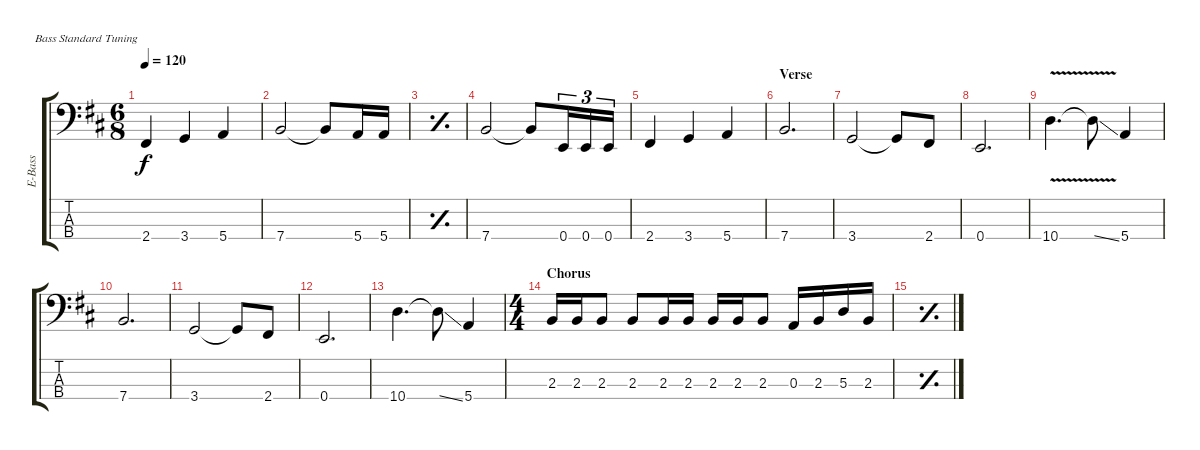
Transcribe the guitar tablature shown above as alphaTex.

\defaultSystemsLayout 4
\bracketExtendMode groupsimilarinstruments
\otherSystemsTrackNameOrientation horizontal
\track ("Electric Bass" "E-Bass") {multiBarRest instrument electricbassfinger}
\staff {score tabs}
\tuning (G2 D2 A1 E1)
\ts (6 8)
\tempo 120
\clef f4
\ks d
2.4{acc #}.4{dy f beam Up} 3.4{acc forcenatural}.4{beam Up} 5.4{acc forcenatural}.4{beam Up} |
7.4{acc forcenatural}.2{beam Up} 7.4{t acc forcenatural}.8{beam Up} 5.4{acc forcenatural}.16{beam Up} 5.4{acc forcenatural}.16{beam Up} |
\simile simple
|
\simile none
7.4{acc forcenatural}.2{beam Up} 7.4{t acc forcenatural}.8{beam Up beam merge} 0.4{acc forcenatural}.16{tu (3 2) beam Up} 0.4{acc forcenatural}.16{tu (3 2) beam Up} 0.4{acc forcenatural}.16{tu (3 2) beam Up} |
2.4{acc #}.4{beam Up} 3.4{acc forcenatural}.4{beam Up} 5.4{acc forcenatural}.4{beam Up} |
\section ("" "Verse")
7.4{acc forcenatural}.2{d beam Up} |
3.4{acc forcenatural}.2{beam Up} 3.4{t acc forcenatural}.8{beam Up} 2.4{acc #}.8{beam Up} |
0.4{acc forcenatural}.2{d beam Up} |
10.4{v acc forcenatural}.4{d beam Down} 10.4{v ss t acc forcenatural}.8{beam Down} 5.4{acc forcenatural}.4{beam Up} |
7.4{acc forcenatural}.2{d beam Up} |
3.4{acc forcenatural}.2{beam Up} 3.4{t acc forcenatural}.8{beam Up} 2.4{acc #}.8{beam Up} |
0.4{acc forcenatural}.2{d beam Up} |
10.4{acc forcenatural}.4{d beam Down} 10.4{ss t acc forcenatural}.8{beam Down} 5.4{acc forcenatural}.4{beam Up} |
\ts (4 4)
\beaming (8 2 2 2 2)
\section ("" "Chorus")
2.3{acc forcenatural}.16{beam Up} 2.3{acc forcenatural}.16{beam Up} 2.3{acc forcenatural}.8{beam Up} 2.3{acc forcenatural}.8{beam Up} 2.3{acc forcenatural}.16{beam Up} 2.3{acc forcenatural}.16{beam Up} 2.3{acc forcenatural}.16{beam Up} 2.3{acc forcenatural}.16{beam Up} 2.3{acc forcenatural}.8{beam Up} 0.3{acc forcenatural}.16{beam Up} 2.3{acc forcenatural}.16{beam Up} 5.3{acc forcenatural}.16{beam Up} 2.3{acc forcenatural}.16{beam Up} |
\simile simple
